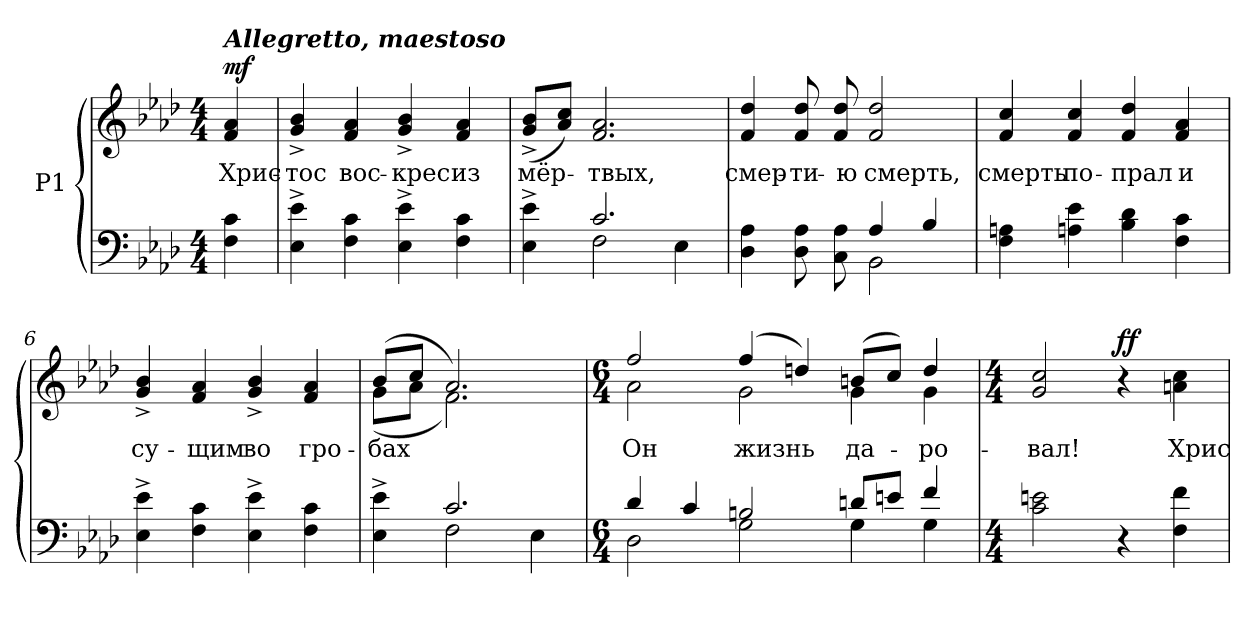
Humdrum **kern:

**kern	**kern	**text	**dynam
*part1	*part1	*part1	*part1
*staff2	*staff1	*staff1	*staff1/2
*I"P1	*	*	*
!!LO:PB:g=z
*clefF4	*clefG2	*	*
*k[b-e-a-d-]	*k[b-e-a-d-]	*	*
*A-:	*A-:	*	*
*M4/4	*M4/4	*	*
*MM100	*MM100	*	*
=1	=1	=1	=1
!	!LO:TX:a:Bi:t=Allegretto, maestoso	!	!
!	!	!LO:LY:b:color=#000000	!
4Fi\ 4ci	4fi/ 4a-i	Хрис-	mf
=2	=2	=2	=2
!	!	!LO:LY:b:color=#000000	!
4E-i\^ 4e-i^	4gi/^ 4b-i^	-тос	.
!	!	!LO:LY:b:color=#000000	!
4Fi\ 4ci	4fi/ 4a-i	вос-	.
!	!	!LO:LY:b:color=#000000	!
4E-i\^ 4e-i^	4gi/^ 4b-i^	-крес	.
!	!	!LO:LY:b:color=#000000	!
4Fi\ 4ci	4fi/ 4a-i	из	.
=3	=3	=3	=3
*^	*	*	*
!	!	!	!LO:LY:b:color=#000000	!
4E-i\^ 4e-i^	4ryy	(8gi/^ 8b-i^L	мёр-	.
.	.	8a-i/ 8cciJ)	.	.
!	!	!	!LO:LY:b:color=#000000	!
2.ci/	2Fi\	2.fi/ 2.a-i	-твых,	.
.	4E-i\	.	.	.
=4	=4	=4	=4	=4
!	!	!	!LO:LY:b:color=#000000	!
4D-i\ 4A-i	2ryy	4fi/ 4dd-i	смер-	.
!	!	!	!LO:LY:b:color=#000000	!
8D-i\ 8A-i	.	8fi/ 8dd-i	-ти-	.
!	!	!	!LO:LY:b:color=#000000	!
8Ci\ 8A-i	.	8fi/ 8dd-i	-ю	.
!	!	!	!LO:LY:b:color=#000000	!
4A-i/	2BB-i\	2fi/ 2dd-i	смерть,	.
4B-i/	.	.	.	.
*v	*v	*	*	*
=5	=5	=5	=5
!	!	!LO:LY:b:color=#000000	!
4Fi\ 4Ani	4fi/ 4cci	смерть	.
!	!	!LO:LY:b:color=#000000	!
4Ani\ 4e-i	4fi/ 4cci	по-	.
!	!	!LO:LY:b:color=#000000	!
4B-i\ 4d-i	4fi/ 4dd-i	-прал	.
!	!	!LO:LY:b:color=#000000	!
4Fi\ 4ci	4fi/ 4a-i	и	.
!!LO:LB:g=z
=6	=6	=6	=6
!	!	!LO:LY:b:color=#000000	!
4E-i\^ 4e-i^	4gi/^ 4b-i^	су-	.
!	!	!LO:LY:b:color=#000000	!
4Fi\ 4ci	4fi/ 4a-i	-щим	.
!	!	!LO:LY:b:color=#000000	!
4E-i\^ 4e-i^	4gi/^ 4b-i^	во	.
!	!	!LO:LY:b:color=#000000	!
4Fi\ 4ci	4fi/ 4a-i	гро-	.
=7	=7	=7	=7
*^	*	*	*
!	!	!	!LO:LY:b:color=#000000	!
*	*	*^	*	*
4E-i\^ 4e-i^	4ryy	(8b-i/L	(8gi\L	-бах	.
.	.	8cci/J	8a-i\J	.	.
2.ci/	2Fi\	2.a-i/)	2.fi\)	.	.
.	4E-i\	.	.	.	.
=8	=8	=8	=8	=8	=8
*M6/4	*	*M6/4	*	*	*
!	!	!	!	!LO:LY:b:color=#000000	!
4d-i/	2D-i\	2ffi/	2a-i\	Он	.
4ci/	.	.	.	.	.
!	!	!	!	!LO:LY:b:color=#000000	!
2Bni/	2Gi\	(4ffi/	2gi\	жизнь	.
.	.	4ddni/)	.	.	.
!	!	!	!	!LO:LY:b:color=#000000	!
8dni/L	4Gi\	(8bni/L	4gi\	да-	.
8eni/J	.	8cci/J)	.	.	.
!	!	!	!	!LO:LY:b:color=#000000	!
4fi/	4Gi\	4ddi/	4gi\	-ро-	.
*v	*v	*	*	*	*
*	*v	*v	*	*
=9	=9	=9	=9
*M4/4	*M4/4	*	*
*^	*^	*	*
!	!	!	!	!LO:LY:b:color=#000000	!
*v	*v	*	*	*	*
*	*v	*v	*	*
2ci\ 2eni	2gi/ 2cci	-вал!	.
4r	4r	.	f f
!	!	!LO:LY:b:color=#000000	!
4Fi\ 4fi	4ani\ 4cci	Хрис-	.
=	=	=	=
*-	*-	*-	*-
